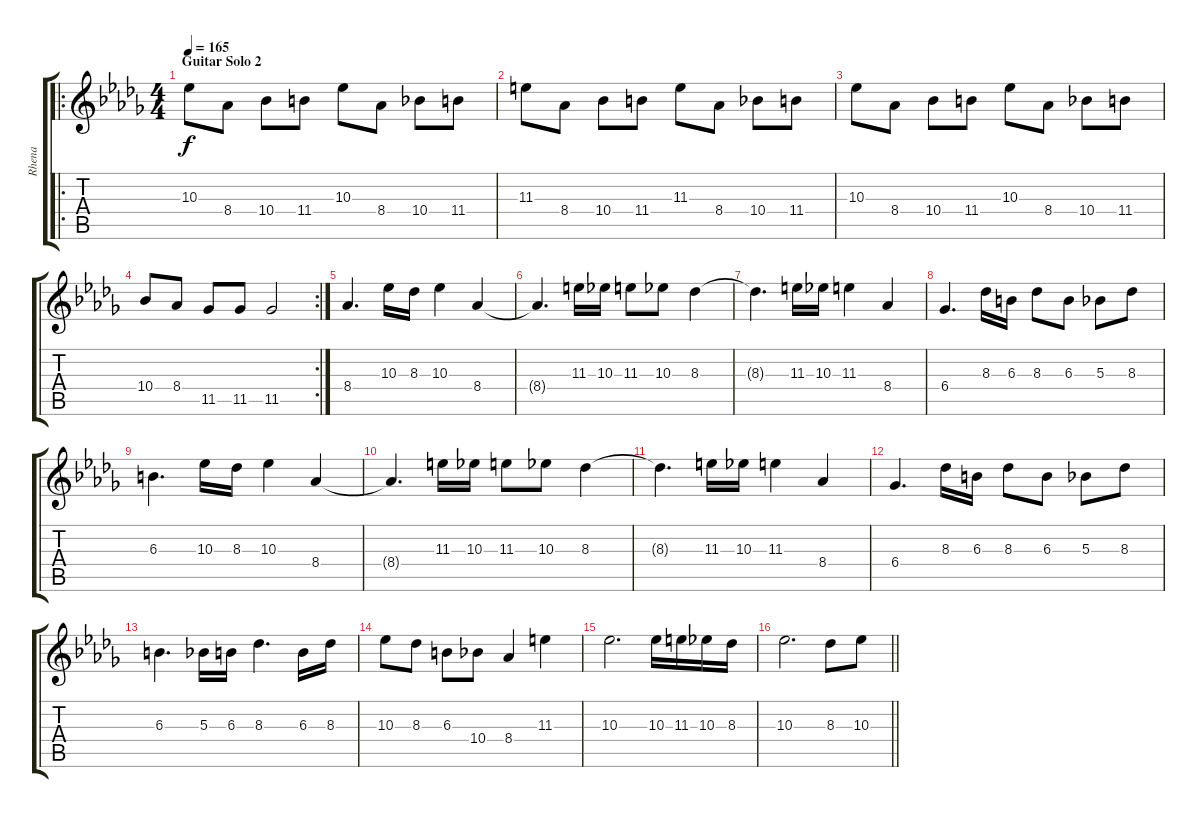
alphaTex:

\track ("Rhena" "Rhena") {instrument distortionguitar}
\staff {score tabs}
\tuning (D4 A3 F3 C3 G2 D2) {hide}
\ro
\ts (4 4)
\section ("" "Guitar Solo 2")
\tempo 165
\clef g2
\ks db
10.3.8{dy f} 8.4.8 10.4.8 11.4.8 10.3.8 8.4.8 10.4.8 11.4.8 |
11.3.8 8.4.8 10.4.8 11.4.8 11.3.8 8.4.8 10.4.8 11.4.8 |
10.3.8 8.4.8 10.4.8 11.4.8 10.3.8 8.4.8 10.4.8 11.4.8 |
\rc 2
10.4.8 8.4.8 11.5.8 11.5.8 11.5.2 |
8.4.4{d} 10.3.16 8.3.16 10.3.4 8.4.4 |
8.4{t}.4{d} 11.3.16 10.3.16 11.3.8 10.3.8 8.3.4 |
8.3{t}.4{d} 11.3.16 10.3.16 11.3.4 8.4.4 |
6.4.4{d} 8.3.16 6.3.16 8.3.8 6.3.8 5.3.8 8.3.8 |
6.3.4{d} 10.3.16 8.3.16 10.3.4 8.4.4 |
8.4{t}.4{d} 11.3.16 10.3.16 11.3.8 10.3.8 8.3.4 |
8.3{t}.4{d} 11.3.16 10.3.16 11.3.4 8.4.4 |
6.4.4{d} 8.3.16 6.3.16 8.3.8 6.3.8 5.3.8 8.3.8 |
6.3.4{d} 5.3.16 6.3.16 8.3.4{d} 6.3.16 8.3.16 |
10.3.8 8.3.8 6.3.8 10.4.8 8.4.4 11.3.4 |
10.3.2{d} 10.3.16 11.3.16 10.3.16 8.3.16 |
\barLineRight lightlight
10.3.2{d} 8.3.8 10.3.8
